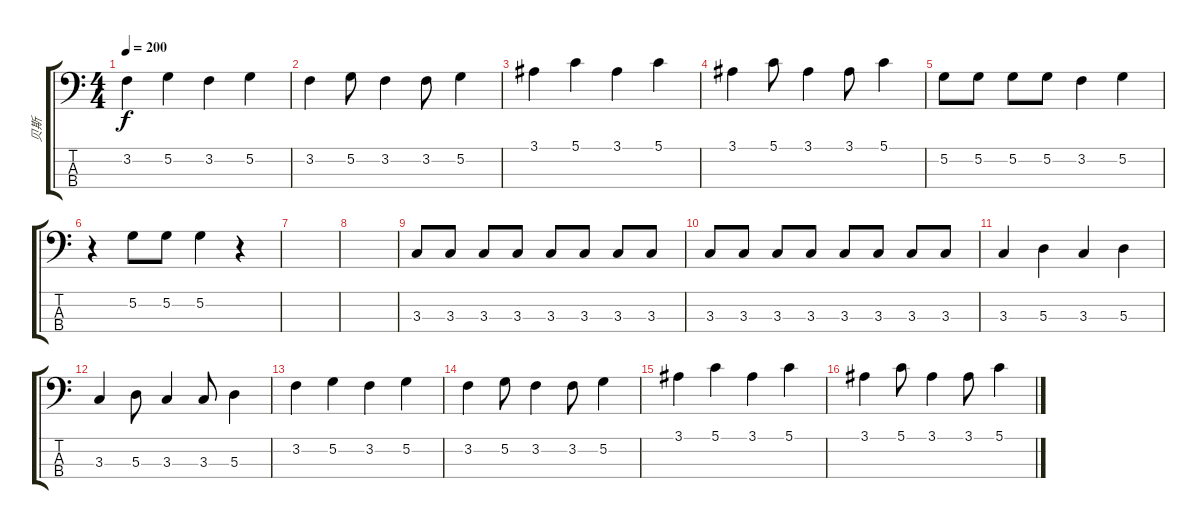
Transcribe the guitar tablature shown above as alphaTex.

\track ("贝斯" "贝斯") {instrument acousticguitarsteel}
\staff {score tabs}
\tuning (G2 D2 A1 E1) {hide}
\ts (4 4)
\tempo 200
\clef f4
\ks c
3.2.4{dy f} 5.2.4 3.2.4 5.2.4 |
3.2.4 5.2.8 3.2.4 3.2.8 5.2.4 |
3.1.4 5.1.4 3.1.4 5.1.4 |
3.1.4 5.1.8 3.1.4 3.1.8 5.1.4 |
5.2.8 5.2.8 5.2.8 5.2.8 3.2.4 5.2.4 |
r.4 5.2.8 5.2.8 5.2.4 r.4 |
|
|
3.3.8 3.3.8 3.3.8 3.3.8 3.3.8 3.3.8 3.3.8 3.3.8 |
3.3.8 3.3.8 3.3.8 3.3.8 3.3.8 3.3.8 3.3.8 3.3.8 |
3.3.4 5.3.4 3.3.4 5.3.4 |
3.3.4 5.3.8 3.3.4 3.3.8 5.3.4 |
3.2.4 5.2.4 3.2.4 5.2.4 |
3.2.4 5.2.8 3.2.4 3.2.8 5.2.4 |
3.1.4 5.1.4 3.1.4 5.1.4 |
3.1.4 5.1.8 3.1.4 3.1.8 5.1.4
